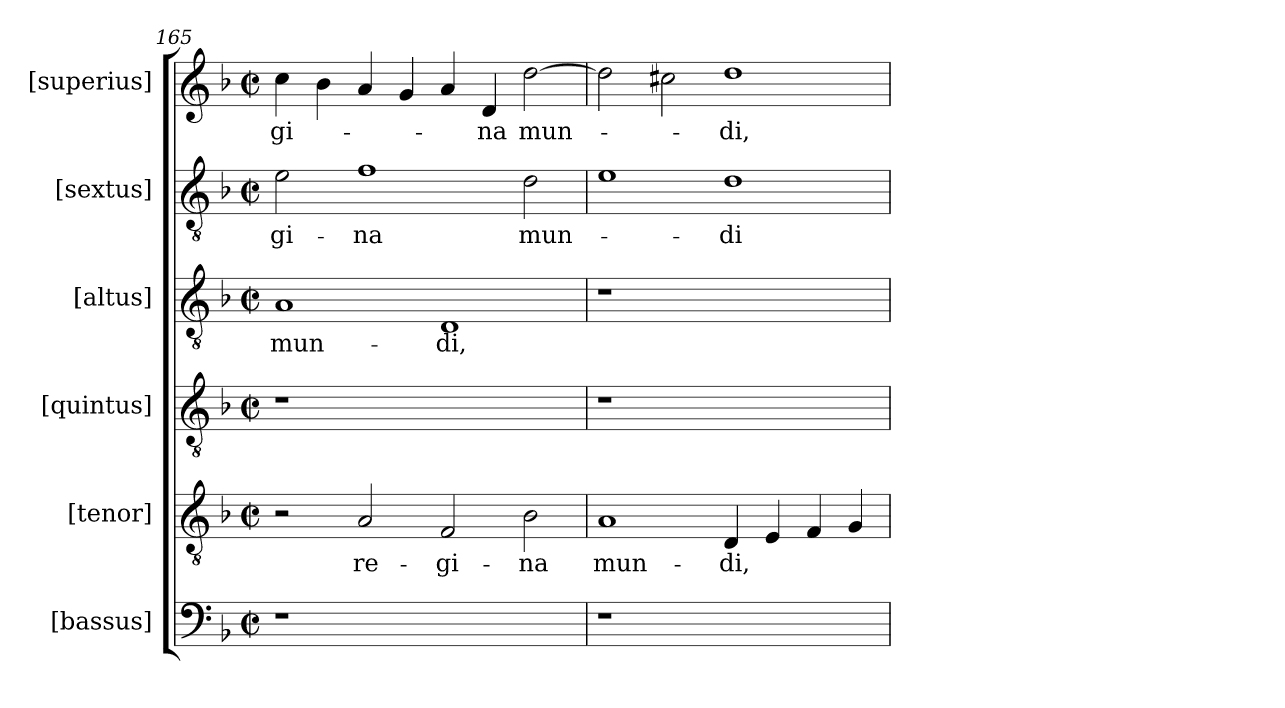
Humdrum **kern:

**kern	**kern	**text	**kern	**kern	**text	**kern	**text	**kern	**text
*part6	*part5	*part5	*part4	*part3	*part3	*part2	*part2	*part1	*part1
*staff6	*staff5	*staff5	*staff4	*staff3	*staff3	*staff2	*staff2	*staff1	*staff1
*I"[bassus]	*I"[tenor]	*	*I"[quintus]	*I"[altus]	*	*I"[sextus]	*	*I"[superius]	*
*I'[bassus]	*I'[tenor]	*	*I'[quintus]	*I'[altus]	*	*I'[sextus]	*	*I'[superius]	*
*clefF4	*clefGv2	*	*clefGv2	*clefGv2	*	*clefGv2	*	*clefG2	*
*k[b-]	*k[b-]	*	*k[b-]	*k[b-]	*	*k[b-]	*	*k[b-]	*
*F:	*F:	*	*F:	*F:	*	*F:	*	*F:	*
*M2/2	*M2/2	*	*M2/2	*M2/2	*	*M2/2	*	*M2/2	*
*met(c|)	*met(c|)	*	*met(c|)	*met(c|)	*	*met(c|)	*	*met(c|)	*
=165	=165	=165	=165	=165	=165	=165	=165	=165	=165
!	!	!	!	!	!LO:LY:b:cj	!	!LO:LY:b:cj	!	!LO:LY:b:cj
1r	2r	.	1r	1A	mun-	2e\	-gi-	4cc\	-gi-
.	.	.	.	.	.	.	.	4b-\	.
!	!	!LO:LY:b:cj	!	!	!	!	!LO:LY:b:cj	!	!
.	2A/	re-	.	.	.	1f	-na	4a/	.
.	.	.	.	.	.	.	.	4g/	.
!	!	!LO:LY:b:cj	!	!	!LO:LY:b:cj	!	!	!	!
1ryy	2F/	-gi-	1ryy	1D	-di,	.	.	4a/	.
!	!	!	!	!	!	!	!	!	!LO:LY:b:cj
.	.	.	.	.	.	.	.	4d/	-na
!	!	!LO:LY:b:cj	!	!	!	!	!LO:LY:b	!	!LO:LY:b
.	2B-\	-na	.	.	.	2d\	mun-	[>2dd\	mun-
=166	=166	=166	=166	=166	=166	=166	=166	=166	=166
!	!	!LO:LY:b:cj	!	!	!	!	!	!	!
1r	1A	mun-	1r	1r	.	1e	.	2dd\]	.
.	.	.	.	.	.	.	.	2cc#X\	.
!	!	!LO:LY:b:cj	!	!	!	!	!LO:LY:b:cj	!	!LO:LY:b:cj
1ryy	4D/	-di,	1ryy	1ryy	.	1d	-di	1dd	-di,
.	4E/	.	.	.	.	.	.	.	.
.	4F/	.	.	.	.	.	.	.	.
.	4G/	.	.	.	.	.	.	.	.
=	=	=	=	=	=	=	=	=	=
*-	*-	*-	*-	*-	*-	*-	*-	*-	*-
